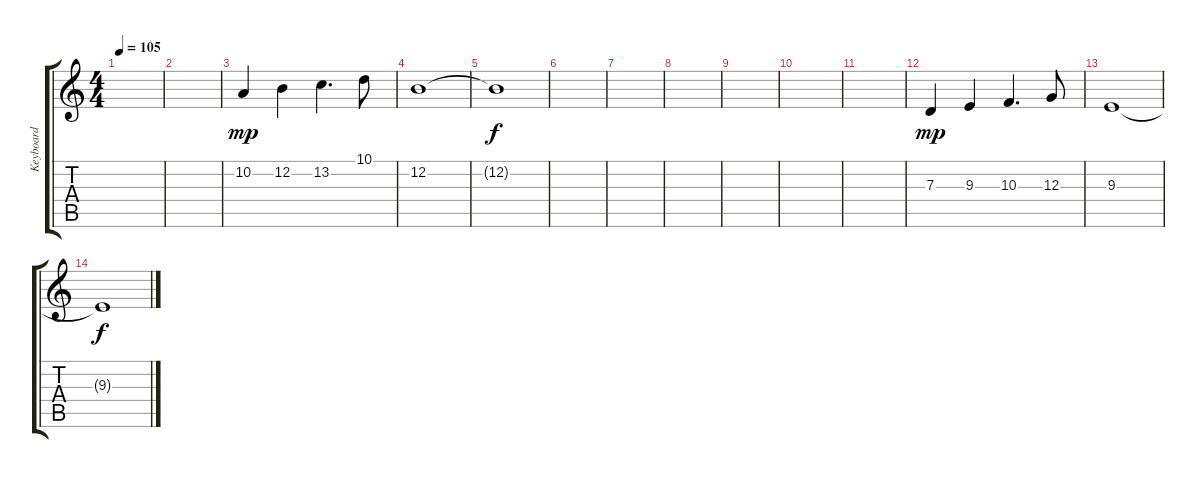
\track ("Keyboard" "Keyboard") {instrument tremolostrings}
\staff {score tabs}
\tuning (E4 B3 G3 D3 A2 E2) {hide}
\ts (4 4)
\tempo 105
\clef g2
\ks c
|
|
10.2.4{dy mp} 12.2.4 13.2.4{d} 10.1.8 |
12.2.1 |
12.2{t}.1{dy f} |
|
|
|
|
|
|
7.3.4{dy mp} 9.3.4 10.3.4{d} 12.3.8 |
9.3.1 |
9.3{t}.1{dy f}
